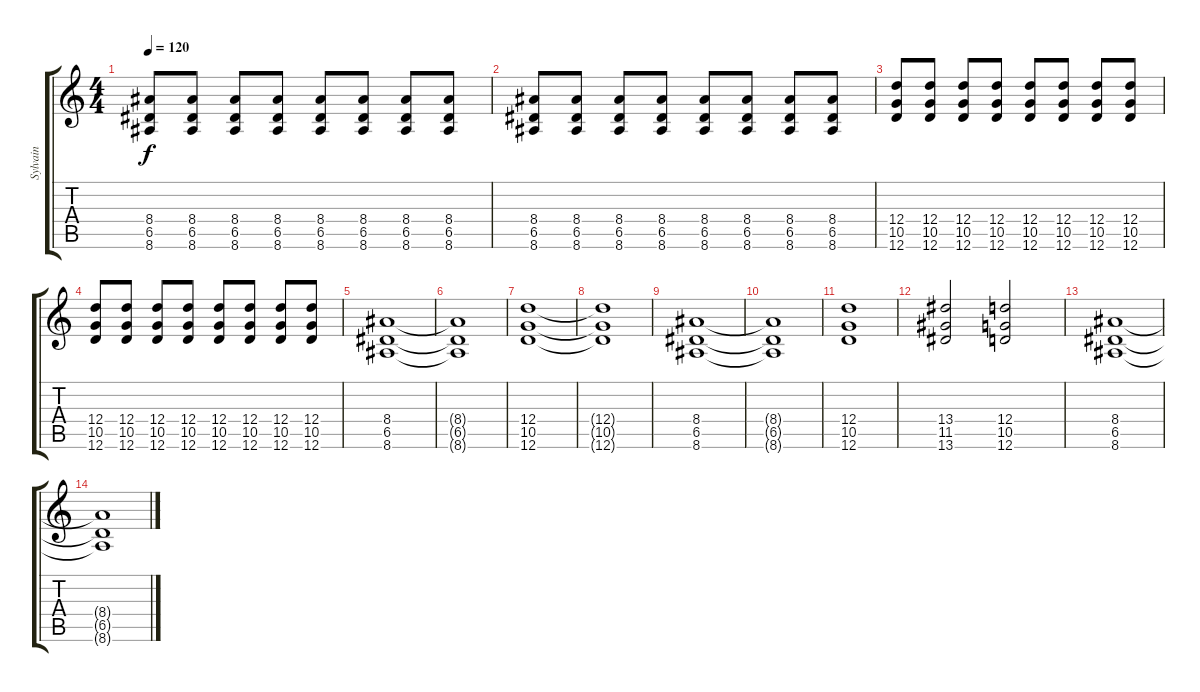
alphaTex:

\track ("Sylvain" "Sylvain") {instrument distortionguitar}
\staff {score tabs}
\tuning (E4 B3 G3 D3 A2 D2) {hide}
\ts (4 4)
\tempo 120
\clef g2
\ks c
(8.4 6.5 8.6).8{dy f} (8.4 6.5 8.6).8 (8.4 6.5 8.6).8 (8.4 6.5 8.6).8 (8.4 6.5 8.6).8 (8.4 6.5 8.6).8 (8.4 6.5 8.6).8 (8.4 6.5 8.6).8 |
(8.4 6.5 8.6).8 (8.4 6.5 8.6).8 (8.4 6.5 8.6).8 (8.4 6.5 8.6).8 (8.4 6.5 8.6).8 (8.4 6.5 8.6).8 (8.4 6.5 8.6).8 (8.4 6.5 8.6).8 |
(12.4 10.5 12.6).8 (12.4 10.5 12.6).8 (12.4 10.5 12.6).8 (12.4 10.5 12.6).8 (12.4 10.5 12.6).8 (12.4 10.5 12.6).8 (12.4 10.5 12.6).8 (12.4 10.5 12.6).8 |
(12.4 10.5 12.6).8 (12.4 10.5 12.6).8 (12.4 10.5 12.6).8 (12.4 10.5 12.6).8 (12.4 10.5 12.6).8 (12.4 10.5 12.6).8 (12.4 10.5 12.6).8 (12.4 10.5 12.6).8 |
(8.4 6.5 8.6).1 |
(8.4{t} 6.5{t} 8.6{t}).1 |
(12.4 10.5 12.6).1 |
(12.4{t} 10.5{t} 12.6{t}).1 |
(8.4 6.5 8.6).1 |
(8.4{t} 6.5{t} 8.6{t}).1 |
(12.4 10.5 12.6).1 |
(13.4 11.5 13.6).2 (12.4 10.5 12.6).2 |
(8.4 6.5 8.6).1 |
(8.4{t} 6.5{t} 8.6{t}).1
